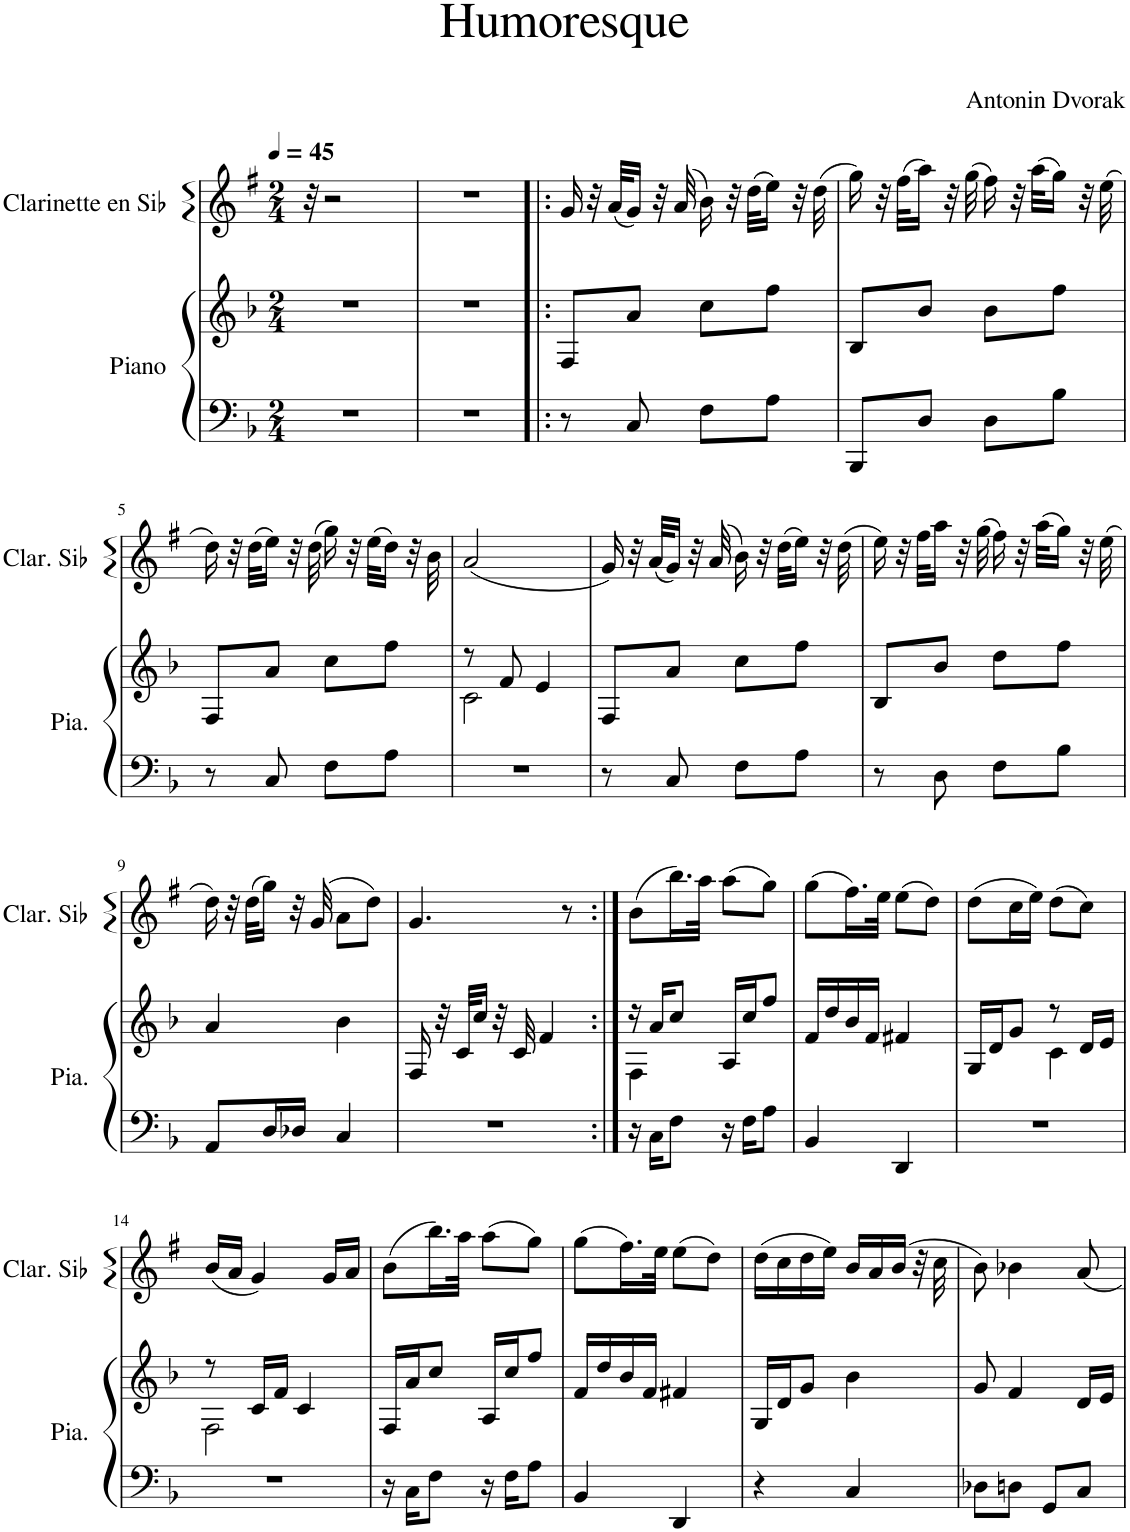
**kern	**kern	**kern
*part2	*part2	*part1
*staff3	*staff2	*staff1
*I"Piano	*	*I"Clarinette en Sib
*I'Pia.	*	*I'Clar. Sib
*clefF4	*clefG2	*clefG2
*	*	*Trd1c2
*k[b-]	*k[b-]	*k[f#]
*M2/4	*M2/4	*M2/4
*MM45	*MM45	*MM45
=1	=1	=1
2r	2r	32r
!	!	!LO:N:vis=2
.	.	4...r
=2	=2	=2
2r	2r	2r
=3!|:	=3!|:	=3!|:
8r	8F/L	16g/
.	.	32r
.	.	(32a/KLL
8C/	8a/J	16g/JJ)
.	.	32r
.	.	(32a/
8F\L	8cc\L	16b\)
.	.	32r
.	.	(32dd\KLL
8A\J	8ff\J	16ee\JJ)
.	.	32r
.	.	(32dd\
=4	=4	=4
8BBB-/L	8B-/L	16gg\)
.	.	32r
.	.	(32ff#\KLL
8D/J	8b-/J	16aa\JJ)
.	.	32r
.	.	(32gg\
8D\L	8b-\L	16ff#\)
.	.	32r
.	.	(32aa\KLL
8B-\J	8ff\J	16gg\JJ)
.	.	32r
.	.	(32ee\
!!LO:LB:g=z
=5	=5	=5
8r	8F/L	16dd\)
.	.	32r
.	.	(32dd\KLL
8C/	8a/J	16ee\JJ)
.	.	32r
.	.	(32dd\
8F\L	8cc\L	16gg\)
.	.	32r
.	.	(32ee\KLL
8A\J	8ff\J	16dd\JJ)
.	.	32r
.	.	32b\
=6	=6	=6
*	*^	*
2r	8r	2c\	(2a/
.	8f/	.	.
.	4e/	.	.
*	*v	*v	*
=7	=7	=7
8r	8F/L	16g/)
.	.	32r
.	.	(32a/KLL
8C/	8a/J	16g/JJ)
.	.	32r
.	.	(32a/
8F\L	8cc\L	16b\)
.	.	32r
.	.	(32dd\KLL
8A\J	8ff\J	16ee\JJ)
.	.	32r
.	.	(32dd\
=8	=8	=8
8r	8B-/L	16ee\)
.	.	32r
.	.	32ff#\KLL
8D\	8b-/J	16aa\JJ
.	.	32r
.	.	(32gg\
8F\L	8dd\L	16ff#\)
.	.	32r
.	.	(32aa\KLL
8B-\J	8ff\J	16gg\JJ)
.	.	32r
.	.	(32ee\
!!LO:LB:g=z
=9	=9	=9
8AA/L	4a/	16dd\)
.	.	32r
.	.	(32dd\KLL
16D/L	.	16gg\JJ)
16D-X/JJ	.	32r
.	.	(32g/
4C/	4b-\	8a\L
.	.	8dd\J)
=10	=10	=10
2r	16F/	4.g/
.	32r	.
.	32c/KLL	.
.	16cc/JJ	.
.	32r	.
.	32c/	.
.	4f/	.
.	.	8r
=11:|!	=11:|!	=11:|!
*	*^	*
16r	16r	4F\	(8b\L
16C\KL	16a/KL	.	.
8F\J	8cc/J	.	16.bb\L)
.	.	.	32aa\JJk
16r	16A/LL	4ryy	(8aa\L
16F\KL	16cc/J	.	.
8A\J	8ff/J	.	8gg\J)
*	*v	*v	*
=12	=12	=12
4BB-/	16f/LL	(8gg\L
.	16dd/	.
.	16b-/	16.ff#\L)
.	16f/JJ	.
.	.	32ee\JJk
4DD/	4f#X/	(8ee\L
.	.	8dd\J)
=13	=13	=13
*	*^	*
2r	16G/LL	4ryy	(8dd\L
.	16d/J	.	.
.	8g/J	.	16cc\L
.	.	.	16ee\JJ)
.	8r	4c\	(8dd\L
.	16d/LL	.	8cc\J)
.	16e/JJ	.	.
!!LO:LB:g=z
=14	=14	=14	=14
2r	8r	2F\	(16b/LL
.	.	.	16a/JJ
.	16c/LL	.	4g/)
.	16f/JJ	.	.
.	4c/	.	.
.	.	.	16g/LL
.	.	.	16a/JJ
*	*v	*v	*
=15	=15	=15
16r	16F/LL	(8b\L
16C\KL	16a/J	.
8F\J	8cc/J	16.bb\L)
.	.	32aa\JJk
16r	16A/LL	(8aa\L
16F\KL	16cc/J	.
8A\J	8ff/J	8gg\J)
=16	=16	=16
4BB-/	16f/LL	(8gg\L
.	16dd/	.
.	16b-/	16.ff#\L)
.	16f/JJ	.
.	.	32ee\JJk
4DD/	4f#X/	(8ee\L
.	.	8dd\J)
=17	=17	=17
4r	16G/LL	(16dd\LL
.	16d/J	16cc\
.	8g/J	16dd\
.	.	16ee\JJ)
4C/	4b-\	16b/LL
.	.	16a/
.	.	(16b/JJ
.	.	32r
.	.	32cc\
=18	=18	=18
8D-X\L	8g/	8b\)
8Dn\J	4f/	4b-X\
8GG/L	.	.
8C/J	16d/LL	8a/
.	16e/JJ	.
=	=	=
*-	*-	*-
